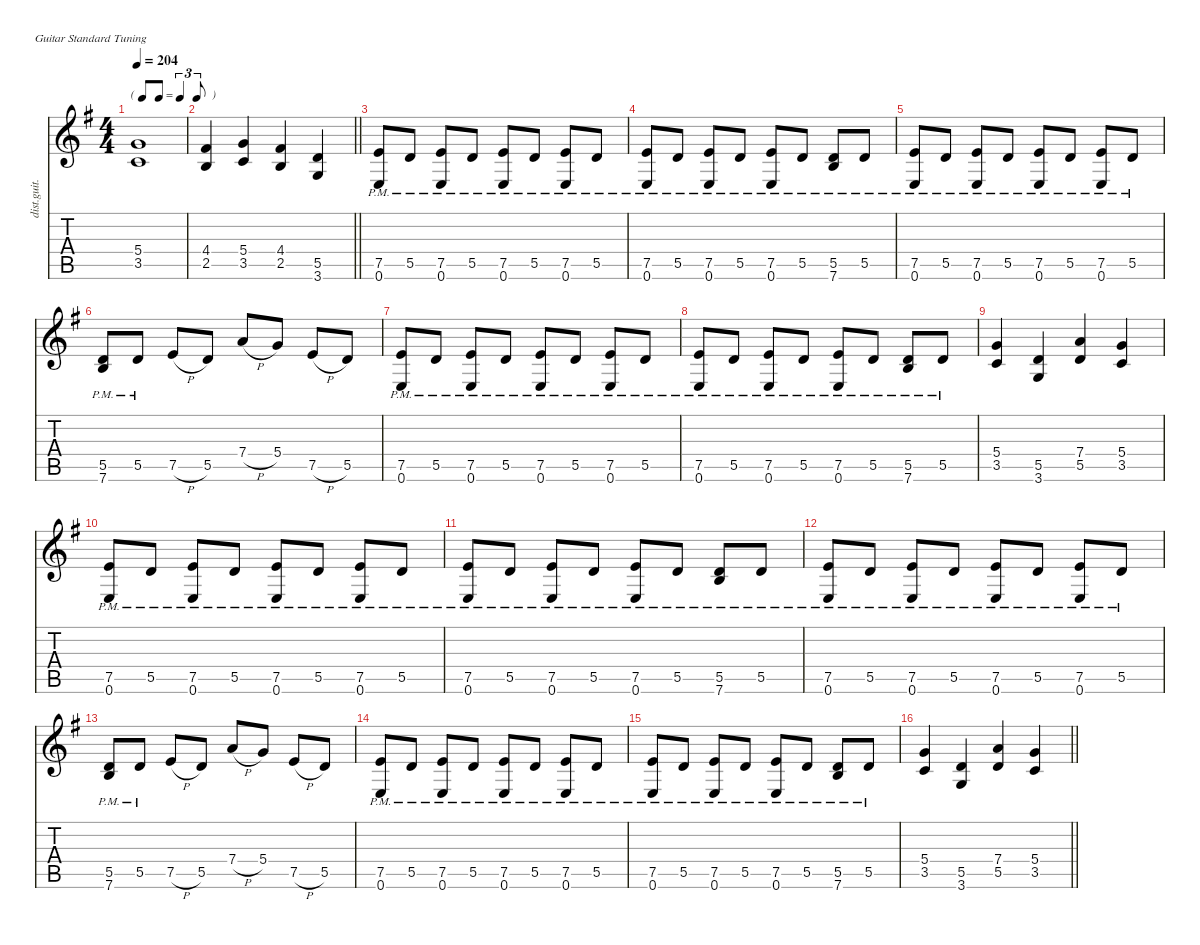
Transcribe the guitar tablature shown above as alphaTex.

\defaultSystemsLayout 4
\hideDynamics
\bracketExtendMode nobrackets
\otherSystemsTrackNameOrientation horizontal
\track ("Guitar 1" "dist.guit.") {defaultSystemsLayout 4 mute instrument distortionguitar}
\staff {score tabs}
\tuning (E4 B3 G3 D3 A2 E2)
\ts (4 4)
\tf triplet8th
\tempo 204
\clef g2
\ks eminor
(5.4{acc forcenatural} 3.5{acc forcenatural}).1{dy f beam Up} |
\barLineRight lightlight
(4.4{acc #} 2.5{acc forcenatural}).4{beam Up} (5.4{acc forcenatural} 3.5{acc forcenatural}).4{beam Up} (4.4{acc #} 2.5{acc forcenatural}).4{beam Up} (5.5{acc forcenatural} 3.6{acc forcenatural}).4{beam Up} |
(7.5{pm acc forcenatural} 0.6{pm acc forcenatural}).8{beam Up} 5.5{pm acc forcenatural}.8{beam Up} (7.5{pm acc forcenatural} 0.6{pm acc forcenatural}).8{beam Up} 5.5{pm acc forcenatural}.8{beam Up} (7.5{pm acc forcenatural} 0.6{pm acc forcenatural}).8{beam Up} 5.5{pm acc forcenatural}.8{beam Up} (7.5{pm acc forcenatural} 0.6{pm acc forcenatural}).8{beam Up} 5.5{pm acc forcenatural}.8{beam Up} |
(7.5{pm acc forcenatural} 0.6{pm acc forcenatural}).8{beam Up} 5.5{pm acc forcenatural}.8{beam Up} (7.5{pm acc forcenatural} 0.6{pm acc forcenatural}).8{beam Up} 5.5{pm acc forcenatural}.8{beam Up} (7.5{pm acc forcenatural} 0.6{pm acc forcenatural}).8{beam Up} 5.5{pm acc forcenatural}.8{beam Up} (5.5{pm acc forcenatural} 7.6{pm acc forcenatural}).8{beam Up} 5.5{pm acc forcenatural}.8{beam Up} |
(7.5{pm acc forcenatural} 0.6{pm acc forcenatural}).8{beam Up} 5.5{pm acc forcenatural}.8{beam Up} (7.5{pm acc forcenatural} 0.6{pm acc forcenatural}).8{beam Up} 5.5{pm acc forcenatural}.8{beam Up} (7.5{pm acc forcenatural} 0.6{pm acc forcenatural}).8{beam Up} 5.5{pm acc forcenatural}.8{beam Up} (7.5{pm acc forcenatural} 0.6{pm acc forcenatural}).8{beam Up} 5.5{pm acc forcenatural}.8{beam Up} |
(5.5{pm acc forcenatural} 7.6{pm acc forcenatural}).8{beam Up} 5.5{pm acc forcenatural}.8{beam Up} 7.5{h acc forcenatural}.8{beam Up} 5.5{acc forcenatural}.8{beam Up} 7.4{h acc forcenatural}.8{beam Up} 5.4{acc forcenatural}.8{beam Up} 7.5{h acc forcenatural}.8{beam Up} 5.5{acc forcenatural}.8{beam Up} |
(7.5{pm acc forcenatural} 0.6{pm acc forcenatural}).8{beam Up} 5.5{pm acc forcenatural}.8{beam Up} (7.5{pm acc forcenatural} 0.6{pm acc forcenatural}).8{beam Up} 5.5{pm acc forcenatural}.8{beam Up} (7.5{pm acc forcenatural} 0.6{pm acc forcenatural}).8{beam Up} 5.5{pm acc forcenatural}.8{beam Up} (7.5{pm acc forcenatural} 0.6{pm acc forcenatural}).8{beam Up} 5.5{pm acc forcenatural}.8{beam Up} |
(7.5{pm acc forcenatural} 0.6{pm acc forcenatural}).8{beam Up} 5.5{pm acc forcenatural}.8{beam Up} (7.5{pm acc forcenatural} 0.6{pm acc forcenatural}).8{beam Up} 5.5{pm acc forcenatural}.8{beam Up} (7.5{pm acc forcenatural} 0.6{pm acc forcenatural}).8{beam Up} 5.5{pm acc forcenatural}.8{beam Up} (5.5{pm acc forcenatural} 7.6{pm acc forcenatural}).8{beam Up} 5.5{pm acc forcenatural}.8{beam Up} |
(5.4{acc forcenatural} 3.5{acc forcenatural}).4{beam Up} (5.5{acc forcenatural} 3.6{acc forcenatural}).4{beam Up} (7.4{acc forcenatural} 5.5{acc forcenatural}).4{beam Up} (5.4{acc forcenatural} 3.5{acc forcenatural}).4{beam Up} |
(7.5{pm acc forcenatural} 0.6{pm acc forcenatural}).8{beam Up} 5.5{pm acc forcenatural}.8{beam Up} (7.5{pm acc forcenatural} 0.6{pm acc forcenatural}).8{beam Up} 5.5{pm acc forcenatural}.8{beam Up} (7.5{pm acc forcenatural} 0.6{pm acc forcenatural}).8{beam Up} 5.5{pm acc forcenatural}.8{beam Up} (7.5{pm acc forcenatural} 0.6{pm acc forcenatural}).8{beam Up} 5.5{pm acc forcenatural}.8{beam Up} |
(7.5{pm acc forcenatural} 0.6{pm acc forcenatural}).8{beam Up} 5.5{pm acc forcenatural}.8{beam Up} (7.5{pm acc forcenatural} 0.6{pm acc forcenatural}).8{beam Up} 5.5{pm acc forcenatural}.8{beam Up} (7.5{pm acc forcenatural} 0.6{pm acc forcenatural}).8{beam Up} 5.5{pm acc forcenatural}.8{beam Up} (5.5{pm acc forcenatural} 7.6{pm acc forcenatural}).8{beam Up} 5.5{pm acc forcenatural}.8{beam Up} |
(7.5{pm acc forcenatural} 0.6{pm acc forcenatural}).8{beam Up} 5.5{pm acc forcenatural}.8{beam Up} (7.5{pm acc forcenatural} 0.6{pm acc forcenatural}).8{beam Up} 5.5{pm acc forcenatural}.8{beam Up} (7.5{pm acc forcenatural} 0.6{pm acc forcenatural}).8{beam Up} 5.5{pm acc forcenatural}.8{beam Up} (7.5{pm acc forcenatural} 0.6{pm acc forcenatural}).8{beam Up} 5.5{pm acc forcenatural}.8{beam Up} |
(5.5{pm acc forcenatural} 7.6{pm acc forcenatural}).8{beam Up} 5.5{pm acc forcenatural}.8{beam Up} 7.5{h acc forcenatural}.8{beam Up} 5.5{acc forcenatural}.8{beam Up} 7.4{h acc forcenatural}.8{beam Up} 5.4{acc forcenatural}.8{beam Up} 7.5{h acc forcenatural}.8{beam Up} 5.5{acc forcenatural}.8{beam Up} |
(7.5{pm acc forcenatural} 0.6{pm acc forcenatural}).8{beam Up} 5.5{pm acc forcenatural}.8{beam Up} (7.5{pm acc forcenatural} 0.6{pm acc forcenatural}).8{beam Up} 5.5{pm acc forcenatural}.8{beam Up} (7.5{pm acc forcenatural} 0.6{pm acc forcenatural}).8{beam Up} 5.5{pm acc forcenatural}.8{beam Up} (7.5{pm acc forcenatural} 0.6{pm acc forcenatural}).8{beam Up} 5.5{pm acc forcenatural}.8{beam Up} |
(7.5{pm acc forcenatural} 0.6{pm acc forcenatural}).8{beam Up} 5.5{pm acc forcenatural}.8{beam Up} (7.5{pm acc forcenatural} 0.6{pm acc forcenatural}).8{beam Up} 5.5{pm acc forcenatural}.8{beam Up} (7.5{pm acc forcenatural} 0.6{pm acc forcenatural}).8{beam Up} 5.5{pm acc forcenatural}.8{beam Up} (5.5{pm acc forcenatural} 7.6{pm acc forcenatural}).8{beam Up} 5.5{pm acc forcenatural}.8{beam Up} |
\barLineRight lightlight
(5.4{acc forcenatural} 3.5{acc forcenatural}).4{beam Up} (5.5{acc forcenatural} 3.6{acc forcenatural}).4{beam Up} (7.4{acc forcenatural} 5.5{acc forcenatural}).4{beam Up} (5.4{acc forcenatural} 3.5{acc forcenatural}).4{beam Up}
